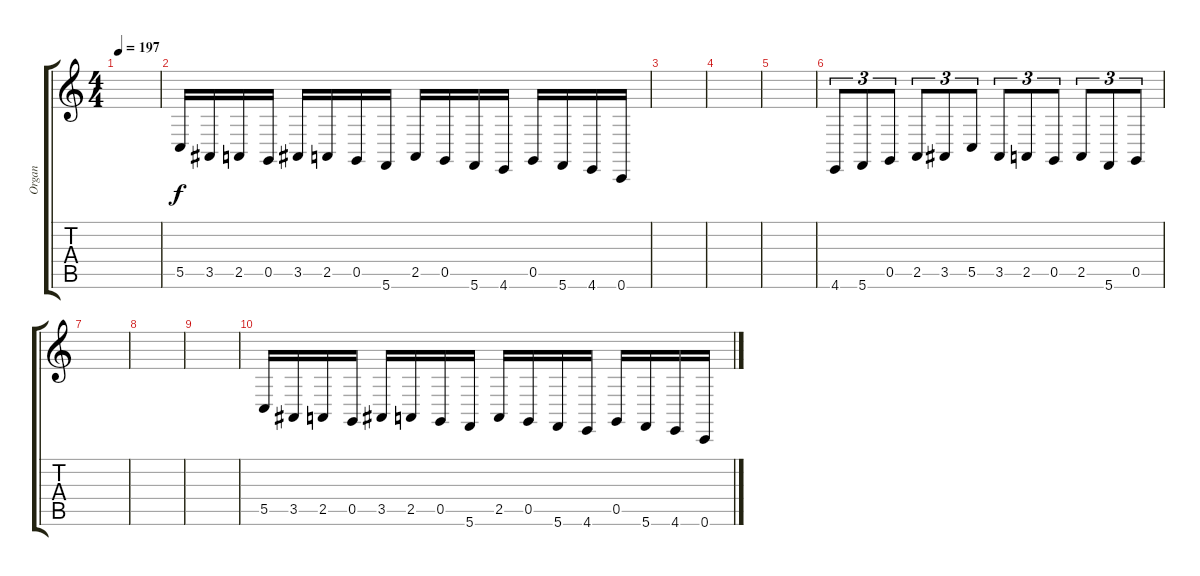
\track ("Organ" "Organ") {instrument lead1square}
\staff {score tabs}
\tuning (D4 A3 F3 C3 G2 C2) {hide}
\ts (4 4)
\tempo 197
\clef g2
\ks c
|
5.5.16 3.5.16 2.5.16 0.5.16 3.5.16 2.5.16 0.5.16 5.6.16 2.5.16 0.5.16 5.6.16 4.6.16 0.5.16 5.6.16 4.6.16 0.6.16 |
|
|
|
4.6.8{tu (3 2)} 5.6.8{tu (3 2)} 0.5.8{tu (3 2)} 2.5.8{tu (3 2)} 3.5.8{tu (3 2)} 5.5.8{tu (3 2)} 3.5.8{tu (3 2)} 2.5.8{tu (3 2)} 0.5.8{tu (3 2)} 2.5.8{tu (3 2)} 5.6.8{tu (3 2)} 0.5.8{tu (3 2)} |
|
|
|
5.5.16 3.5.16 2.5.16 0.5.16 3.5.16 2.5.16 0.5.16 5.6.16 2.5.16 0.5.16 5.6.16 4.6.16 0.5.16 5.6.16 4.6.16 0.6.16
